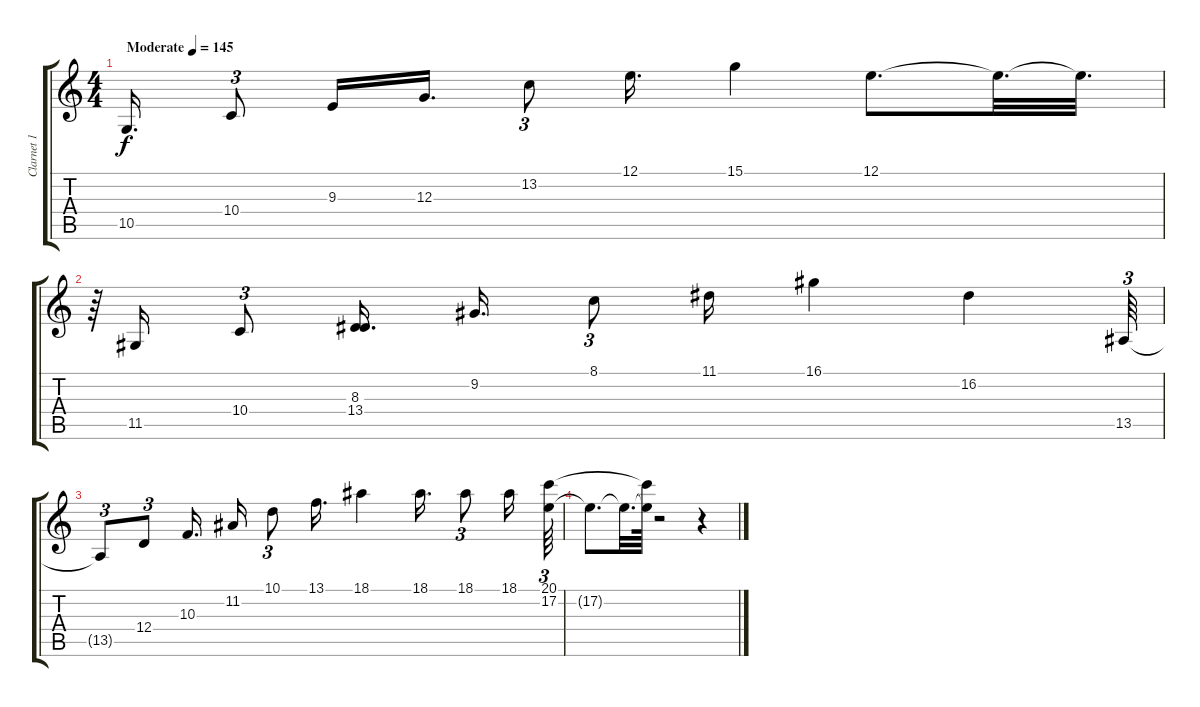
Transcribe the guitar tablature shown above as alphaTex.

\track ("Clarnet 1" "Clarnet 1") {instrument clarinet}
\staff {score tabs}
\tuning (E4 B3 G3 D3 A2 E2) {hide}
\ts (4 4)
\tempo (145 "Moderate")
\clef g2
\ks c
10.5.16{d dy f instrument clarinet} 10.4.8{tu (3 2)} 9.3.16 12.3.16{d} 13.2.8{tu (3 2)} 12.1.16{d} 15.1.4 12.1.8{d} 12.1{t}.32{d} 12.1{t}.32{d} |
r.64{tu (3 2)} 11.5.16 10.4.8{tu (3 2)} (8.3 13.4).16{d} 9.2.16{d} 8.1.8{tu (3 2)} 11.1.16 16.1.4 16.2.4 13.5.64{tu (3 2)} |
13.5{t}.8{tu (3 2)} 12.4.8{tu (3 2)} 10.3.16{d} 11.2.16 10.1.8{tu (3 2)} 13.1.16{d} 18.1.4 18.1.16{d} 18.1.8{tu (3 2)} 18.1.16 (20.1 17.2).64{tu (3 2)} |
17.2{t}.8{d} 17.2{t}.32{d} (20.1{t} 17.2{t}).64 r.2 r.4
